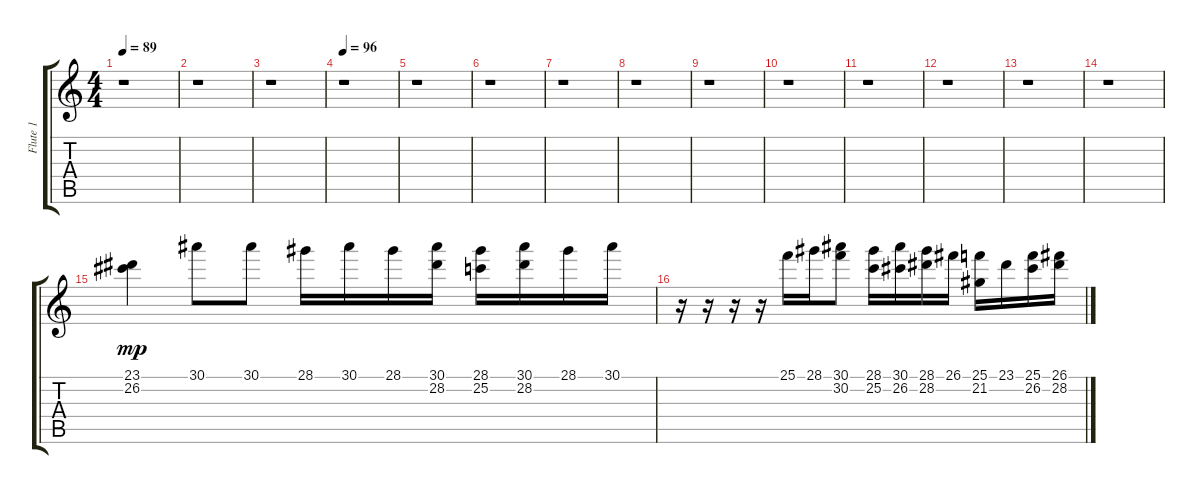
\track ("Flute 1" "Flute 1") {instrument flute}
\staff {score tabs}
\tuning (E4 B3 G3 D3 A2 E2) {hide}
\ts (4 4)
\tempo 89
\clef g2
\ks c
r.1{dy mp} |
r.1 |
r.1 |
\tempo 96
r.1 |
r.1 |
r.1 |
r.1 |
r.1 |
r.1 |
r.1 |
r.1 |
r.1 |
r.1 |
r.1 |
(23.1 26.2).4 30.1.8 30.1.8 28.1.16 30.1.16 28.1.16 (30.1 28.2).16 (28.1 25.2).16 (30.1 28.2).16 28.1.16 30.1.16 |
r.16 r.16 r.16 r.16 25.1.16 28.1.16 (30.1 30.2).8 (28.1 25.2).16 (30.1 26.2).16 (28.1 28.2).16 26.1.16 (25.1 21.2).16 23.1.16 (25.1 26.2).16 (26.1 28.2).16
